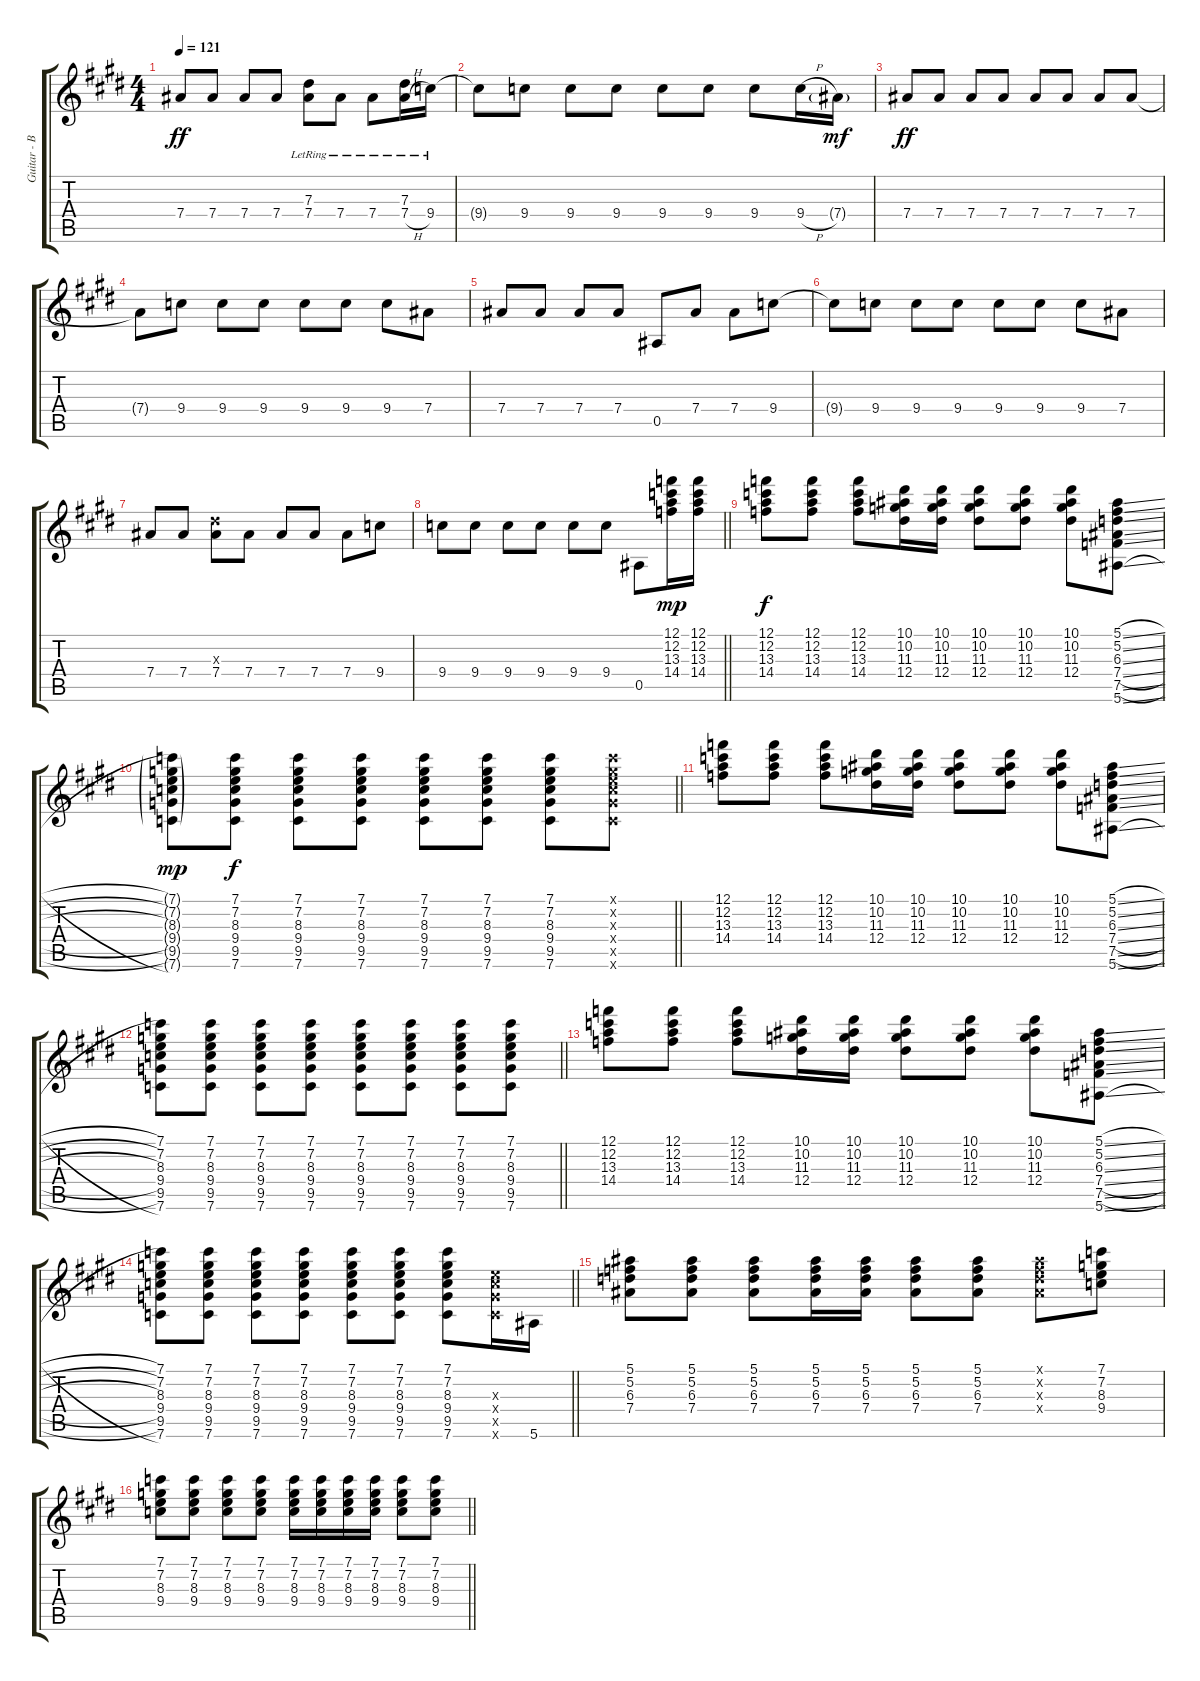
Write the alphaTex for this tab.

\track ("Guitar - Bernard Albrecht" "Guitar - B") {instrument distortionguitar}
\staff {score tabs}
\tuning (F4 C4 Ab3 Eb3 Bb2 F2) {hide}
\ts (4 4)
\tempo 121
\clef g2
\ks e
7.4.8{dy ff} 7.4.8 7.4.8 7.4.8 (7.3{lr} 7.4{lr}).8 7.4{lr}.8 7.4{lr}.8 (7.3{lr} 7.4{h lr}).16 9.4{lr}.16 |
\ks c#minor
9.4{t}.8 9.4.8 9.4.8 9.4.8 9.4.8 9.4.8 9.4.8 9.4{h}.16 7.4{g}.16{dy mf} |
\ks e
7.4.8{dy ff} 7.4.8 7.4.8 7.4.8 7.4.8 7.4.8 7.4.8 7.4.8 |
\ks c#minor
7.4{t}.8 9.4.8 9.4.8 9.4.8 9.4.8 9.4.8 9.4.8 7.4.8 |
\ks e
7.4.8 7.4.8 7.4.8 7.4.8 0.5.8 7.4.8 7.4.8 9.4.8 |
\ks c#minor
9.4{t}.8 9.4.8 9.4.8 9.4.8 9.4.8 9.4.8 9.4.8 7.4.8 |
\ks e
7.4.8 7.4.8 (7.3{x} 7.4).8 7.4.8 7.4.8 7.4.8 7.4.8 9.4.8 |
\barLineRight lightlight
\ks c#minor
9.4.8 9.4.8 9.4.8 9.4.8 9.4.8 9.4.8 0.5.8 (12.1 12.2 13.3 14.4).16{dy mp} (12.1 12.2 13.3 14.4).16 |
\ks e
(12.1 12.2 13.3 14.4).8{dy f} (12.1 12.2 13.3 14.4).8 (12.1 12.2 13.3 14.4).8 (10.1 10.2 11.3 12.4).16 (10.1 10.2 11.3 12.4).16 (10.1 10.2 11.3 12.4).8 (10.1 10.2 11.3 12.4).8 (10.1 10.2 11.3 12.4).8 (5.1{sl} 5.2{sl} 6.3{sl} 7.4{sl} 7.5{sl} 5.6{sl}).8 |
\barLineRight lightlight
\ks c#minor
(7.1{g} 7.2{g} 8.3{g} 9.4{g} 9.5{g} 7.6{g}).8{dy mp} (7.1 7.2 8.3 9.4 9.5 7.6).8{dy f} (7.1 7.2 8.3 9.4 9.5 7.6).8 (7.1 7.2 8.3 9.4 9.5 7.6).8 (7.1 7.2 8.3 9.4 9.5 7.6).8 (7.1 7.2 8.3 9.4 9.5 7.6).8 (7.1 7.2 8.3 9.4 9.5 7.6).8 (7.1{x} 7.2{x} 8.3{x} 9.4{x} 9.5{x} 7.6{x}).8 |
\ks e
(12.1 12.2 13.3 14.4).8 (12.1 12.2 13.3 14.4).8 (12.1 12.2 13.3 14.4).8 (10.1 10.2 11.3 12.4).16 (10.1 10.2 11.3 12.4).16 (10.1 10.2 11.3 12.4).8 (10.1 10.2 11.3 12.4).8 (10.1 10.2 11.3 12.4).8 (5.1{sl} 5.2{sl} 6.3{sl} 7.4{sl} 7.5{sl} 5.6{sl}).8 |
\barLineRight lightlight
\ks c#minor
(7.1 7.2 8.3 9.4 9.5 7.6).8 (7.1 7.2 8.3 9.4 9.5 7.6).8 (7.1 7.2 8.3 9.4 9.5 7.6).8 (7.1 7.2 8.3 9.4 9.5 7.6).8 (7.1 7.2 8.3 9.4 9.5 7.6).8 (7.1 7.2 8.3 9.4 9.5 7.6).8 (7.1 7.2 8.3 9.4 9.5 7.6).8 (7.1 7.2 8.3 9.4 9.5 7.6).8 |
\ks e
(12.1 12.2 13.3 14.4).8 (12.1 12.2 13.3 14.4).8 (12.1 12.2 13.3 14.4).8 (10.1 10.2 11.3 12.4).16 (10.1 10.2 11.3 12.4).16 (10.1 10.2 11.3 12.4).8 (10.1 10.2 11.3 12.4).8 (10.1 10.2 11.3 12.4).8 (5.1{sl} 5.2{sl} 6.3{sl} 7.4{sl} 7.5{sl} 5.6{sl}).8 |
\barLineRight lightlight
\ks c#minor
(7.1 7.2 8.3 9.4 9.5 7.6).8 (7.1 7.2 8.3 9.4 9.5 7.6).8 (7.1 7.2 8.3 9.4 9.5 7.6).8 (7.1 7.2 8.3 9.4 9.5 7.6).8 (7.1 7.2 8.3 9.4 9.5 7.6).8 (7.1 7.2 8.3 9.4 9.5 7.6).8 (7.1 7.2 8.3 9.4 9.5 7.6).8 (8.3{x} 9.4{x} 9.5{x} 7.6{x}).16 5.6.16 |
\ks e
(5.1 5.2 6.3 7.4).8 (5.1 5.2 6.3 7.4).8 (5.1 5.2 6.3 7.4).8 (5.1 5.2 6.3 7.4).16 (5.1 5.2 6.3 7.4).16 (5.1 5.2 6.3 7.4).8 (5.1 5.2 6.3 7.4).8 (5.1{x} 5.2{x} 6.3{x} 7.4{x}).8 (7.1 7.2 8.3 9.4).8 |
\barLineRight lightlight
\ks c#minor
(7.1 7.2 8.3 9.4).8 (7.1 7.2 8.3 9.4).8 (7.1 7.2 8.3 9.4).8 (7.1 7.2 8.3 9.4).8 (7.1 7.2 8.3 9.4).16 (7.1 7.2 8.3 9.4).16 (7.1 7.2 8.3 9.4).16 (7.1 7.2 8.3 9.4).16 (7.1 7.2 8.3 9.4).8 (7.1 7.2 8.3 9.4).8
